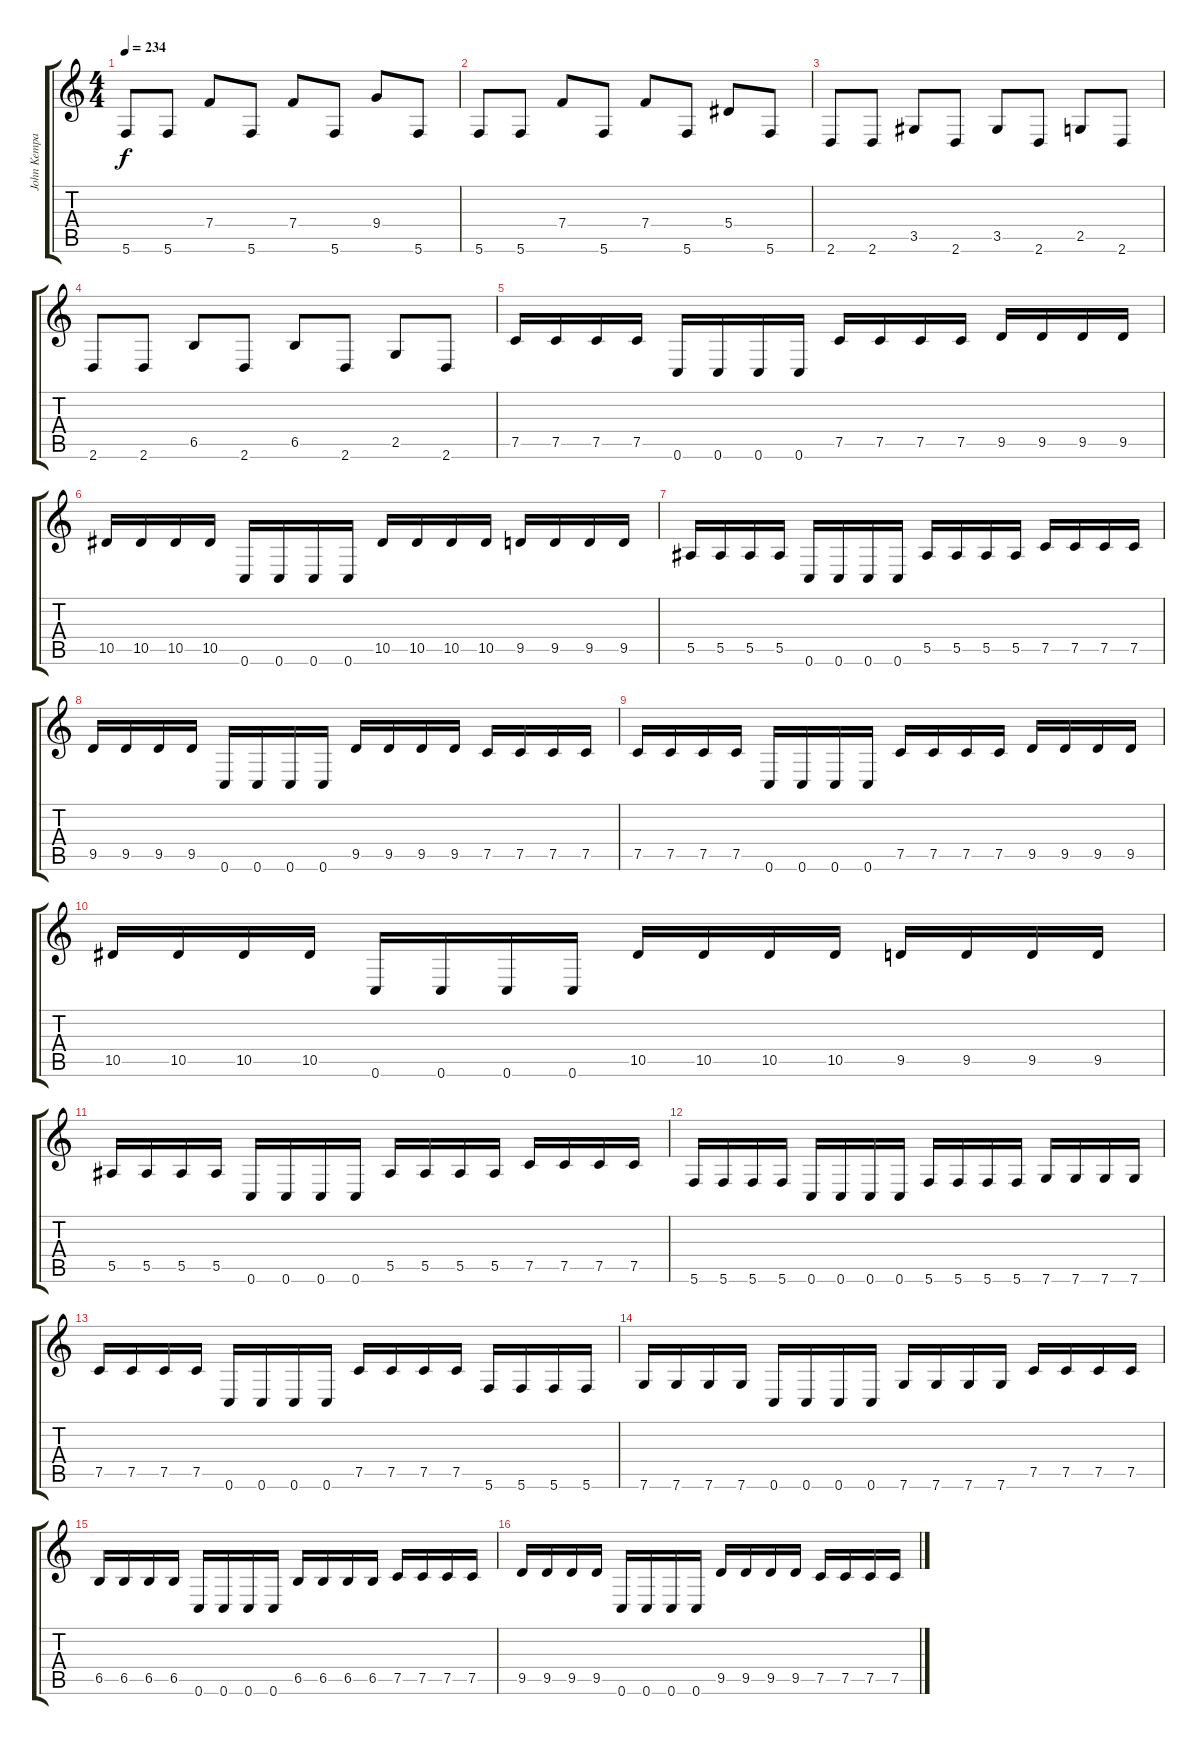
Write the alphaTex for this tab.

\track ("John Kempainen (Rhythm Guitar)" "John Kempa") {instrument distortionguitar}
\staff {score tabs}
\tuning (C4 G3 Eb3 Bb2 F2 C2) {hide}
\ts (4 4)
\tempo 234
\clef g2
\ks c
5.6.8{dy f} 5.6.8 7.4.8 5.6.8 7.4.8 5.6.8 9.4.8 5.6.8 |
5.6.8 5.6.8 7.4.8 5.6.8 7.4.8 5.6.8 5.4.8 5.6.8 |
2.6.8 2.6.8 3.5.8 2.6.8 3.5.8 2.6.8 2.5.8 2.6.8 |
2.6.8 2.6.8 6.5.8 2.6.8 6.5.8 2.6.8 2.5.8 2.6.8 |
7.5.16 7.5.16 7.5.16 7.5.16 0.6.16 0.6.16 0.6.16 0.6.16 7.5.16 7.5.16 7.5.16 7.5.16 9.5.16 9.5.16 9.5.16 9.5.16 |
10.5.16 10.5.16 10.5.16 10.5.16 0.6.16 0.6.16 0.6.16 0.6.16 10.5.16 10.5.16 10.5.16 10.5.16 9.5.16 9.5.16 9.5.16 9.5.16 |
5.5.16 5.5.16 5.5.16 5.5.16 0.6.16 0.6.16 0.6.16 0.6.16 5.5.16 5.5.16 5.5.16 5.5.16 7.5.16 7.5.16 7.5.16 7.5.16 |
9.5.16 9.5.16 9.5.16 9.5.16 0.6.16 0.6.16 0.6.16 0.6.16 9.5.16 9.5.16 9.5.16 9.5.16 7.5.16 7.5.16 7.5.16 7.5.16 |
7.5.16 7.5.16 7.5.16 7.5.16 0.6.16 0.6.16 0.6.16 0.6.16 7.5.16 7.5.16 7.5.16 7.5.16 9.5.16 9.5.16 9.5.16 9.5.16 |
10.5.16 10.5.16 10.5.16 10.5.16 0.6.16 0.6.16 0.6.16 0.6.16 10.5.16 10.5.16 10.5.16 10.5.16 9.5.16 9.5.16 9.5.16 9.5.16 |
5.5.16 5.5.16 5.5.16 5.5.16 0.6.16 0.6.16 0.6.16 0.6.16 5.5.16 5.5.16 5.5.16 5.5.16 7.5.16 7.5.16 7.5.16 7.5.16 |
5.6.16 5.6.16 5.6.16 5.6.16 0.6.16 0.6.16 0.6.16 0.6.16 5.6.16 5.6.16 5.6.16 5.6.16 7.6.16 7.6.16 7.6.16 7.6.16 |
7.5.16 7.5.16 7.5.16 7.5.16 0.6.16 0.6.16 0.6.16 0.6.16 7.5.16 7.5.16 7.5.16 7.5.16 5.6.16 5.6.16 5.6.16 5.6.16 |
7.6.16 7.6.16 7.6.16 7.6.16 0.6.16 0.6.16 0.6.16 0.6.16 7.6.16 7.6.16 7.6.16 7.6.16 7.5.16 7.5.16 7.5.16 7.5.16 |
6.5.16 6.5.16 6.5.16 6.5.16 0.6.16 0.6.16 0.6.16 0.6.16 6.5.16 6.5.16 6.5.16 6.5.16 7.5.16 7.5.16 7.5.16 7.5.16 |
9.5.16 9.5.16 9.5.16 9.5.16 0.6.16 0.6.16 0.6.16 0.6.16 9.5.16 9.5.16 9.5.16 9.5.16 7.5.16 7.5.16 7.5.16 7.5.16
